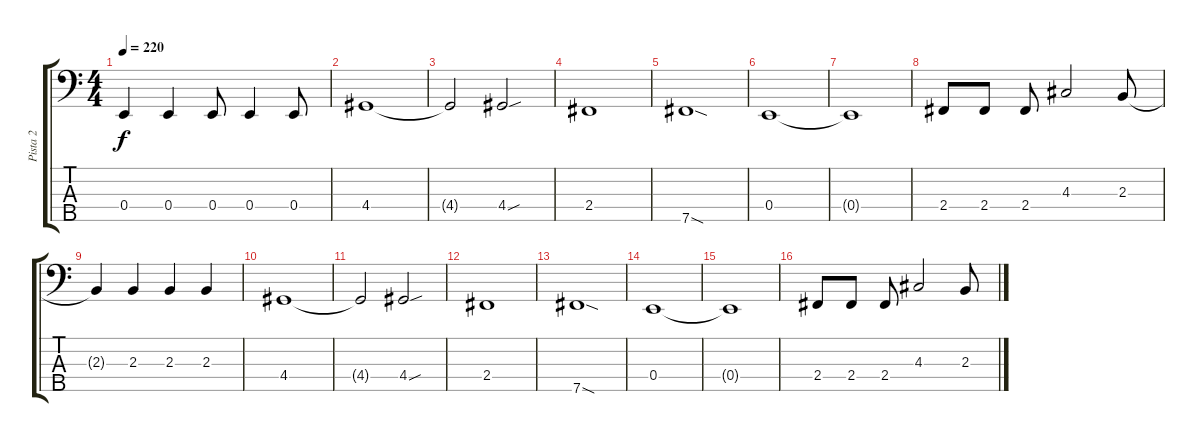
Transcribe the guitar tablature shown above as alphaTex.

\track ("Pista 2" "Pista 2") {instrument electricbassfinger}
\staff {score tabs}
\tuning (G2 D2 A1 E1 B0) {hide}
\ts (4 4)
\tempo 220
\clef f4
\ks c
0.4.4{dy f} 0.4.4 0.4.8 0.4.4 0.4.8 |
4.4.1 |
4.4{t}.2 4.4{sou}.2 |
2.4.1 |
7.5{sod}.1 |
0.4.1 |
0.4{t}.1 |
2.4.8 2.4.8 2.4.8 4.3.2 2.3.8 |
2.3{t}.4 2.3.4 2.3.4 2.3.4 |
4.4.1 |
4.4{t}.2 4.4{sou}.2 |
2.4.1 |
7.5{sod}.1 |
0.4.1 |
0.4{t}.1 |
2.4.8 2.4.8 2.4.8 4.3.2 2.3.8
